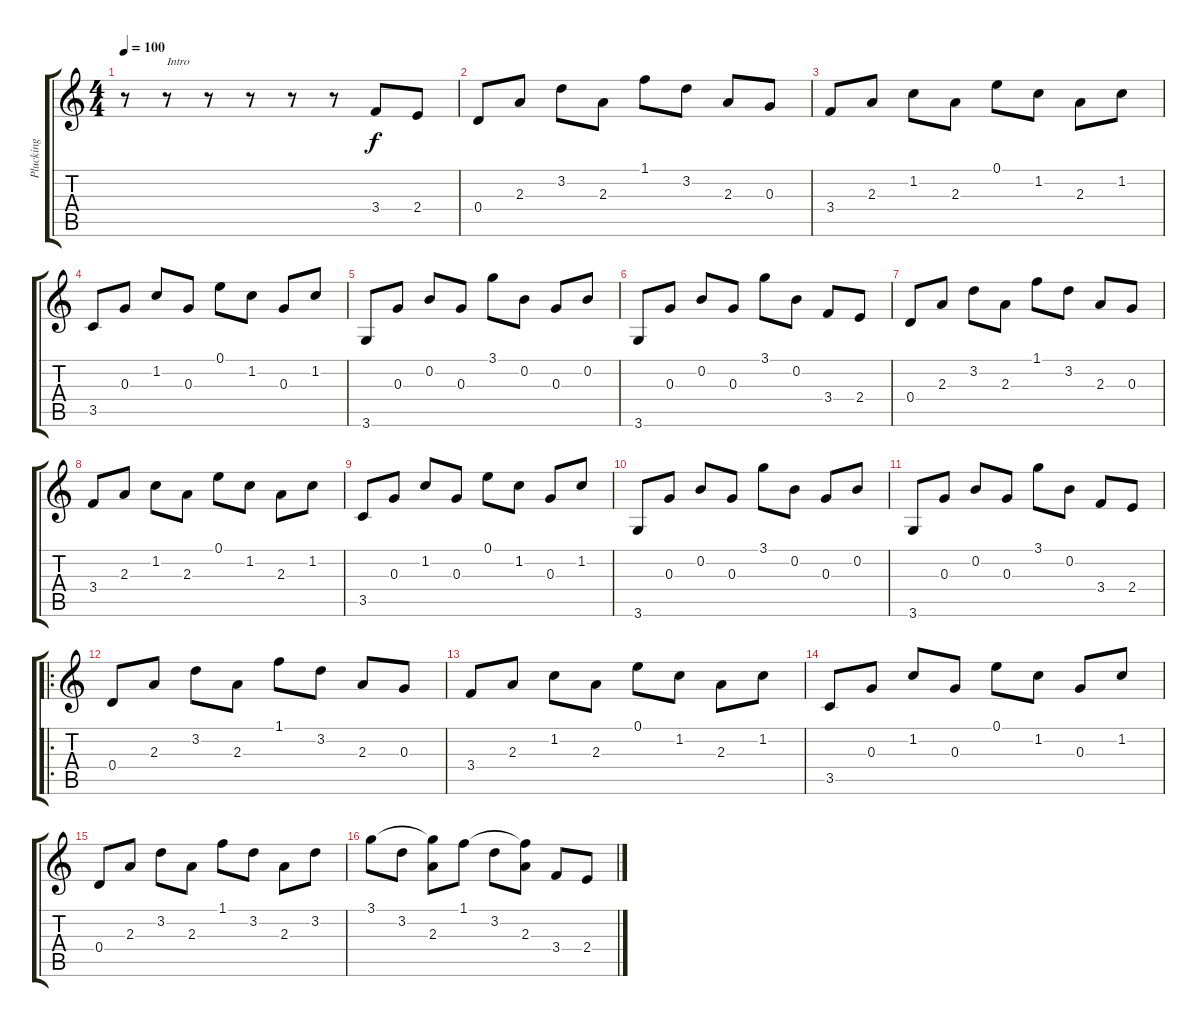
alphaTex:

\track ("Plucking" "Plucking") {instrument acousticguitarnylon}
\staff {score tabs}
\tuning (E4 B3 G3 D3 A2 E2) {hide}
\ts (4 4)
\tempo 100
\clef g2
\ks c
r.8{dy f instrument acousticguitarnylon} r.8{txt "Intro"} r.8 r.8 r.8 r.8 3.4.8 2.4.8 |
0.4.8 2.3.8 3.2.8 2.3.8 1.1.8 3.2.8 2.3.8 0.3.8 |
3.4.8 2.3.8 1.2.8 2.3.8 0.1.8 1.2.8 2.3.8 1.2.8 |
3.5.8 0.3.8 1.2.8 0.3.8 0.1.8 1.2.8 0.3.8 1.2.8 |
3.6.8 0.3.8 0.2.8 0.3.8 3.1.8 0.2.8 0.3.8 0.2.8 |
3.6.8 0.3.8 0.2.8 0.3.8 3.1.8 0.2.8 3.4.8 2.4.8 |
0.4.8 2.3.8 3.2.8 2.3.8 1.1.8 3.2.8 2.3.8 0.3.8 |
3.4.8 2.3.8 1.2.8 2.3.8 0.1.8 1.2.8 2.3.8 1.2.8 |
3.5.8 0.3.8 1.2.8 0.3.8 0.1.8 1.2.8 0.3.8 1.2.8 |
3.6.8 0.3.8 0.2.8 0.3.8 3.1.8 0.2.8 0.3.8 0.2.8 |
3.6.8 0.3.8 0.2.8 0.3.8 3.1.8 0.2.8 3.4.8 2.4.8 |
\ro
0.4.8 2.3.8 3.2.8 2.3.8 1.1.8 3.2.8 2.3.8 0.3.8 |
3.4.8 2.3.8 1.2.8 2.3.8 0.1.8 1.2.8 2.3.8 1.2.8 |
3.5.8 0.3.8 1.2.8 0.3.8 0.1.8 1.2.8 0.3.8 1.2.8 |
0.4.8 2.3.8 3.2.8 2.3.8 1.1.8 3.2.8 2.3.8 3.2.8 |
3.1.8 3.2.8 (3.1{t} 2.3).8 1.1.8 3.2.8 (1.1{t} 2.3).8 3.4.8 2.4.8
